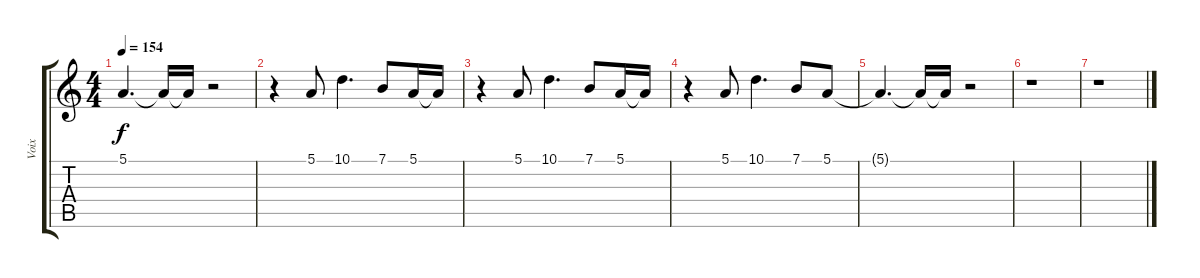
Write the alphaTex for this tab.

\track ("Voix" "Voix") {instrument clarinet}
\staff {score tabs}
\tuning (E4 B3 G3 D3 A2 E2) {hide}
\ts (4 4)
\tempo 154
\clef g2
\ks c
5.1{t}.4{d dy f} 5.1{t}.16 5.1{t}.16 r.2 |
r.4 5.1.8 10.1.4{d} 7.1.8 5.1.16 5.1{t}.16 |
r.4 5.1.8 10.1.4{d} 7.1.8 5.1.16 5.1{t}.16 |
r.4 5.1.8 10.1.4{d} 7.1.8 5.1.8 |
5.1{t}.4{d} 5.1{t}.16 5.1{t}.16 r.2 |
r.1 |
r.1
